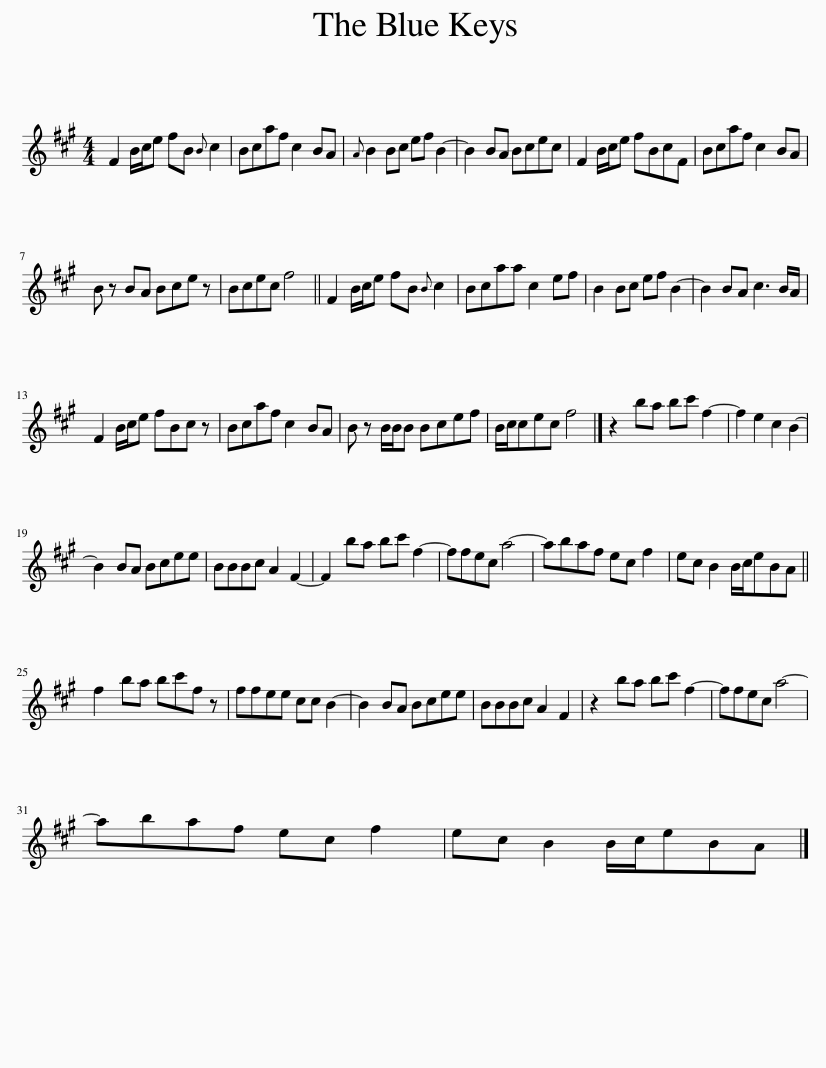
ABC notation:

X:1
L:1/8
M:4/4
I:linebreak $
K:A
V:1 treble
V:1
 F2 B/c/e fB{B} c2 | Bcaf c2 BA |{A} B2 Bc ef B2- | B2 BA Bcec | F2 B/c/e fBcF | %5
 Bcaf c2 BA |$ B z BA Bce z | Bcec f4 || F2 B/c/e fB{B} c2 | Bcaa c2 ef | %10
 B2 Bc ef B2- | B2 BA c3 B/A/ |$ F2 B/c/e fBc z | Bcaf c2 BA | B z B/B/B Bcef | %15
 B/c/cec f4 |] z2 ba bc' f2- | f2 e2 c2 B2- |$ B2 BA Bcee | BBBc A2 F2- | %20
 F2 ba bc' f2- | ffec a4- | abaf ec f2 | ec B2 B/c/eBA ||$ f2 ba bc'f z | %25
 ffee cc B2- | B2 BA Bcee | BBBc A2 F2 | z2 ba bc' f2- | ffec a4- |$ %30
 abaf ec f2 | ec B2 B/c/eBA |] %32
